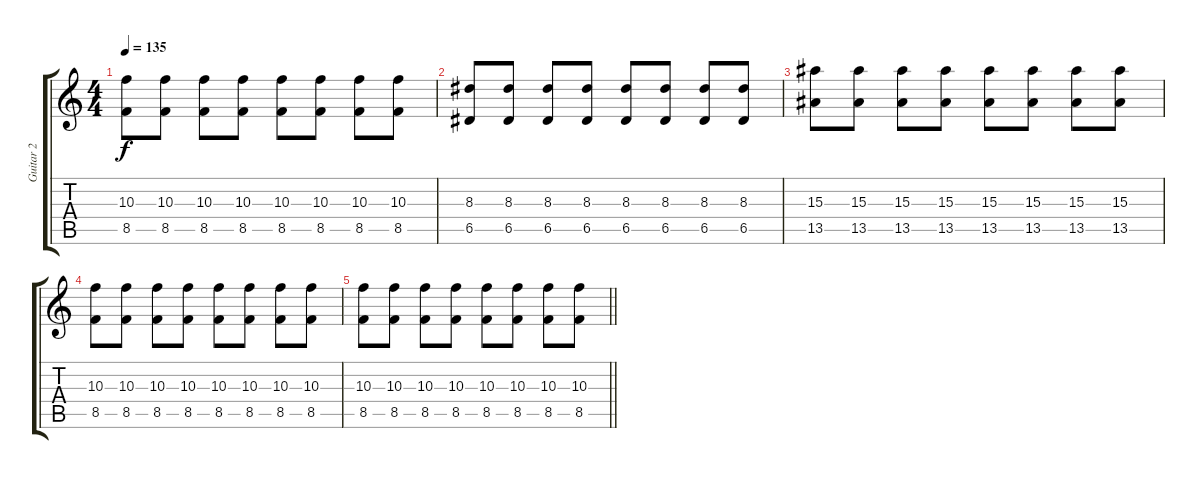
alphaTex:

\track ("Guitar 2" "Guitar 2") {instrument acousticguitarnylon}
\staff {score tabs}
\tuning (E4 B3 G3 D3 A2 E2) {hide}
\ts (4 4)
\tempo 135
\clef g2
\ks c
(10.3 8.5).8{dy f} (10.3 8.5).8 (10.3 8.5).8 (10.3 8.5).8 (10.3 8.5).8 (10.3 8.5).8 (10.3 8.5).8 (10.3 8.5).8 |
(8.3 6.5).8 (8.3 6.5).8 (8.3 6.5).8 (8.3 6.5).8 (8.3 6.5).8 (8.3 6.5).8 (8.3 6.5).8 (8.3 6.5).8 |
(15.3 13.5).8 (15.3 13.5).8 (15.3 13.5).8 (15.3 13.5).8 (15.3 13.5).8 (15.3 13.5).8 (15.3 13.5).8 (15.3 13.5).8 |
(10.3 8.5).8 (10.3 8.5).8 (10.3 8.5).8 (10.3 8.5).8 (10.3 8.5).8 (10.3 8.5).8 (10.3 8.5).8 (10.3 8.5).8 |
\barLineRight lightlight
(10.3 8.5).8 (10.3 8.5).8 (10.3 8.5).8 (10.3 8.5).8 (10.3 8.5).8 (10.3 8.5).8 (10.3 8.5).8 (10.3 8.5).8
